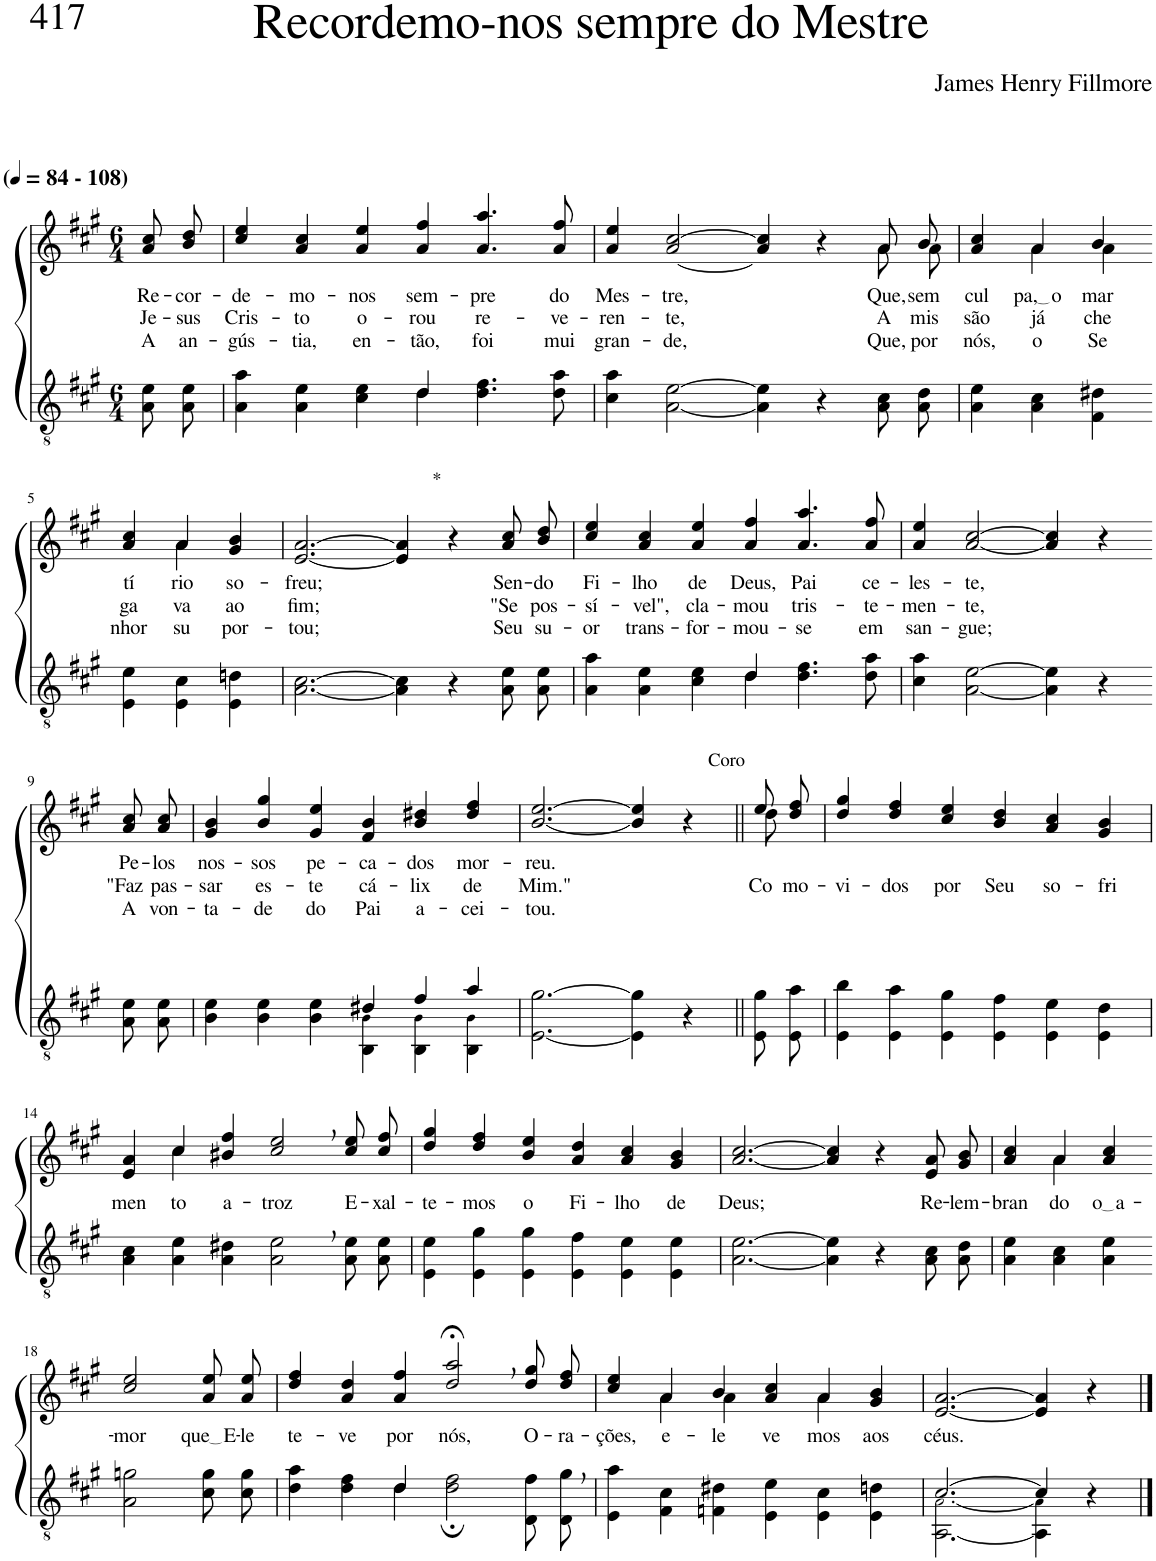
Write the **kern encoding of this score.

**kern	**kern	**text	**text	**text
*part2	*part1	*part1	*part1	*part1
*staff2	*staff1	*staff1	*staff1	*staff1
*I"Parte III e IV	*I"Parte I e II	*	*	*
*clefGv2	*clefG2	*	*	*
*Trd4c7	*Trd4c7	*	*	*
*k[f#c#g#]	*k[f#c#g#]	*	*	*
*M6/4	*M6/4	*	*	*
*MM84	*MM84	*	*	*
=1	=1	=1	=1	=1
!	!LO:TX:a:B:t=(	!	!	!
!	!LO:TX:a:B:t=- 108)	!	!	!
!	!	!LO:LY:b	!LO:LY:b	!LO:LY:b
8A\ 8e\L	8a\ 8cc#\L	Re-	Je-	A
!	!	!LO:LY:b	!LO:LY:b	!LO:LY:b
8A\ 8e\J	8b\ 8dd\J	-cor-	-sus	an-
=2	=2	=2	=2	=2
*^	*	*	*	*
!	!	!	!LO:LY:b	!LO:LY:b	!LO:LY:b
4A\ 4a\	2.ryy	4cc#/ 4ee/	-de-	Cris-	-gús-
!	!	!	!LO:LY:b	!LO:LY:b	!LO:LY:b
4A\ 4e\	.	4a/ 4cc#/	-mo-	-to	-tia,
!	!	!	!LO:LY:b	!LO:LY:b	!LO:LY:b
4c#\ 4e\	.	4a/ 4ee/	-nos	o-	en-
!	!	!	!LO:LY:b	!LO:LY:b	!LO:LY:b
4d\	4d/	4a/ 4ff#/	sem-	-rou	-tão,
!	!	!	!LO:LY:b	!LO:LY:b	!LO:LY:b
4.d\ 4.f#\	2ryy	4.a/ 4.aa/	-pre	re-	foi
!	!	!	!LO:LY:b	!LO:LY:b	!LO:LY:b
8d\ 8a\	.	8a/ 8ff#/	do	-ve-	mui
*v	*v	*	*	*	*
=3	=3	=3	=3	=3
!	!	!LO:LY:b	!LO:LY:b	!LO:LY:b
*	*^	*	*	*
4c#\ 4a\	4a/ 4ee/	4ryy	Mes-	-ren-	gran-
!	!	!	!LO:LY:b	!LO:LY:b	!LO:LY:b
*	*v	*v	*	*	*
[2A\ [2e\	[2a/ [2cc#/	-tre,	-te,	-de,
4A\] 4e\]	4a/] 4cc#/]	.	.	.
4r	4r	.	.	.
*	*^	*	*	*
!	!	!	!LO:LY:b	!LO:LY:b	!LO:LY:b
8A\ 8c#\L	8a/L	8a\L	Que,	A	Que,
!	!	!	!LO:LY:b	!LO:LY:b	!LO:LY:b
8A\ 8d\J	8b/J	8a\J	sem	mis-	por
=4	=4	=4	=4	=4	=4
!	!	!	!LO:LY:b	!LO:LY:b	!LO:LY:b
4A\ 4e\	4a/ 4cc#/	4ryy	cul-	-são	nós,
!	!	!	!LO:LY:b	!LO:LY:b	!LO:LY:b
4A\ 4c#\	4a/	4a\	pa, o	já	o
!	!	!	!LO:LY:b	!LO:LY:b	!LO:LY:b
4F#\ 4d#X\	4b/	4a\	mar-	che-	Se-
!!LO:LB:g=z	!!
=5-	=5-	=5-	=5-	=5-	=5-
!	!	!	!LO:LY:b	!LO:LY:b	!LO:LY:b
4E\ 4e\	4a/ 4cc#/	4ryy	-tí-	-ga-	-nhor
!	!	!	!LO:LY:b	!LO:LY:b	!LO:LY:b
4E\ 4c#\	4a/	4a\	-rio	-va	su-
!	!	!	!LO:LY:b	!LO:LY:b	!LO:LY:b
4E\ 4dn\	4g#/ 4b/	4ryy	so-	ao	-por-
=6	=6	=6	=6	=6	=6
!	!	!	!LO:LY:b	!LO:LY:b	!LO:LY:b
*	*v	*v	*	*	*
[2.A\ [2.c#\	[2.e/ [2.a/	-freu;	fim;	-tou;
!	!LO:TX:a:t=*	!	!	!
4A\] 4c#\]	4e/] 4a/]	.	.	.
4r	4r	.	.	.
!	!	!LO:LY:b	!LO:LY:b	!LO:LY:b
8A\ 8e\L	8a\ 8cc#\L	Sen-	"Se	Seu
!	!	!LO:LY:b	!LO:LY:b	!LO:LY:b
8A\ 8e\J	8b\ 8dd\J	-do	pos-	su-
=7	=7	=7	=7	=7
*^	*	*	*	*
!	!	!	!LO:LY:b	!LO:LY:b	!LO:LY:b
4A\ 4a\	2.ryy	4cc#/ 4ee/	Fi-	-sí-	-or
!	!	!	!LO:LY:b	!LO:LY:b	!LO:LY:b
4A\ 4e\	.	4a/ 4cc#/	-lho	-vel",	trans-
!	!	!	!LO:LY:b	!LO:LY:b	!LO:LY:b
4c#\ 4e\	.	4a/ 4ee/	de	cla-	-for-
!	!	!	!LO:LY:b	!LO:LY:b	!LO:LY:b
4d\	4d/	4a/ 4ff#/	Deus,	-mou	-mou-
!	!	!	!LO:LY:b	!LO:LY:b	!LO:LY:b
4.d\ 4.f#\	2ryy	4.a/ 4.aa/	Pai	tris-	-se
!	!	!	!LO:LY:b	!LO:LY:b	!LO:LY:b
8d\ 8a\	.	8a/ 8ff#/	ce-	-te-	em
*v	*v	*	*	*	*
=8	=8	=8	=8	=8
!	!	!LO:LY:b	!LO:LY:b	!LO:LY:b
4c#\ 4a\	4a/ 4ee/	-les-	-men-	san-
!	!	!LO:LY:b	!LO:LY:b	!LO:LY:b
[2A\ [2e\	[2a/ [2cc#/	-te,	-te,	-gue;
4A\] 4e\]	4a/] 4cc#/]	.	.	.
4r	4r	.	.	.
!!LO:LB:g=z
=9-	=9-	=9-	=9-	=9-
!	!	!LO:LY:b	!LO:LY:b	!LO:LY:b
8A\ 8e\L	8a\ 8cc#\L	Pe-	"Faz	A
!	!	!LO:LY:b	!LO:LY:b	!LO:LY:b
8A\ 8e\J	8a\ 8cc#\J	-los	pas-	von-
=10	=10	=10	=10	=10
*^	*	*	*	*
!	!	!	!LO:LY:b	!LO:LY:b	!LO:LY:b
2.ryy	4B\ 4e\	4g#/ 4b/	nos-	-sar	-ta-
!	!	!	!LO:LY:b	!LO:LY:b	!LO:LY:b
.	4B\ 4e\	4b/ 4gg#/	-sos	es-	-de
!	!	!	!LO:LY:b	!LO:LY:b	!LO:LY:b
.	4B\ 4e\	4g#/ 4ee/	pe-	-te	do
!	!	!	!LO:LY:b	!LO:LY:b	!LO:LY:b
4d#X/	4BB\ 4B!\	4f#/ 4b/	-ca-	cá-	Pai
!	!	!	!LO:LY:b	!LO:LY:b	!LO:LY:b
4f#/	4BB\ 4B!\	4b/ 4dd#X/	-dos	-lix	a-
!	!	!	!LO:LY:b	!LO:LY:b	!LO:LY:b
4a/	4BB\ 4B!\	4dd#/ 4ff#/	mor-	de	-cei-
=11	=11	=11	=11	=11	=11
!	!	!	!LO:LY:b	!LO:LY:b	!LO:LY:b
*v	*v	*	*	*	*
[2.E\ [2.g#\	[2.b/ [2.ee/	-reu.	Mim."	-tou.
4E\] 4g#\]	4b/] 4ee/]	.	.	.
!	!LO:TX:a:t=Coro	!	!	!
4r	4r	.	.	.
=12||	=12||	=12||	=12||	=12||
*	*^	*	*	*
!	!	!	!	!LO:LY:b	!
8E\ 8g#\L	8ee\L	8dd\	.	Co-	.
!	!	!	!	!LO:LY:b	!
8E\ 8a\J	8dd\ 8ff#\J	8ryy	.	-mo-	.
=13	=13	=13	=13	=13	=13
!	!	!	!	!LO:LY:b	!
*	*v	*v	*	*	*
4E\ 4b\	4dd/ 4gg#/	.	-vi-	.
!	!	!	!LO:LY:b	!
4E\ 4a\	4dd/ 4ff#/	.	-dos	.
!	!	!	!LO:LY:b	!
4E\ 4g#\	4cc#/ 4ee/	.	por	.
!	!	!	!LO:LY:b	!
4E\ 4f#\	4b/ 4dd/	.	Seu	.
!	!	!	!LO:LY:b	!
4E\ 4e\	4a/ 4cc#/	.	so-	.
!	!	!	!LO:LY:b	!
4E\ 4d\	4g#/ 4b/	.	-fri-	.
!!LO:LB:g=z
=14	=14	=14	=14	=14
!	!	!LO:LY:b	!	!
*	*^	*	*	*
4A\ 4c#\	4e/ 4a/	4ryy	-men-	.	.
!	!	!	!LO:LY:b	!	!
4A\ 4e\	4cc#/	4cc#\	-to	.	.
!	!	!	!LO:LY:b	!	!
4A\ 4d#X\	4b#X/ 4ff#/	1ryy	a-	.	.
!	!	!	!LO:LY:b	!	!
2A\, 2e\,	2cc#/, 2ee/,	.	-troz	.	.
!	!	!	!LO:LY:b	!	!
8A\ 8e\L	8cc#\ 8ee\L	.	E-	.	.
!	!	!	!LO:LY:b	!	!
8A\ 8e\J	8cc#\ 8ff#\J	.	-xal-	.	.
*	*v	*v	*	*	*
=15	=15	=15	=15	=15
!	!	!LO:LY:b	!	!
4E\ 4e\	4dd/ 4gg#/	-te-	.	.
!	!	!LO:LY:b	!	!
4E\ 4g#\	4dd/ 4ff#/	-mos	.	.
!	!	!LO:LY:b	!	!
4E\ 4g#\	4b/ 4ee/	o	.	.
!	!	!LO:LY:b	!	!
4E\ 4f#\	4a/ 4dd/	Fi-	.	.
!	!	!LO:LY:b	!	!
4E\ 4e\	4a/ 4cc#/	-lho	.	.
!	!	!LO:LY:b	!	!
4E\ 4e\	4g#/ 4b/	de	.	.
=16	=16	=16	=16	=16
!	!	!LO:LY:b	!	!
[2.A\ [2.e\	[2.a/ [2.cc#/	Deus;	.	.
4A\] 4e\]	4a/] 4cc#/]	.	.	.
4r	4r	.	.	.
!	!	!LO:LY:b	!	!
8A\ 8c#\L	8e/ 8a/L	Re-	.	.
!	!	!LO:LY:b	!	!
8A\ 8d\J	8g#/ 8b/J	-lem-	.	.
=17	=17	=17	=17	=17
!	!	!LO:LY:b	!	!
*	*^	*	*	*
4A\ 4e\	4a/ 4cc#/	4ryy	-bran-	.	.
!	!	!	!LO:LY:b	!	!
4A\ 4c#\	4a/	4a\	-do	.	.
!	!	!	!LO:LY:b	!	!
4A\ 4e\	4a/ 4cc#/	4ryy	o a	.	.
!!LO:LB:g=z
=18-	=18-	=18-	=18-	=18-	=18-
!	!	!	!LO:LY:b	!	!
*	*v	*v	*	*	*
2A\ 2gn\	2cc#/ 2ee/	-mor	.	.
!	!	!LO:LY:b	!	!
8c#\ 8g\L	8a\ 8ee\L	que E	.	.
!	!	!LO:LY:b	!	!
8c#\ 8g\J	8a\ 8ee\J	-le	.	.
=19	=19	=19	=19	=19
*^	*	*	*	*
!	!	!	!LO:LY:b	!	!
2ryy	4d\ 4a\	4dd/ 4ff#/	te-	.	.
!	!	!	!LO:LY:b	!	!
.	4d\ 4f#\	4a/ 4dd/	-ve	.	.
!	!	!	!LO:LY:b	!	!
4d/	4d\	4a/ 4ff#/	por	.	.
!	!	!	!LO:LY:b	!	!
2.ryy	2d\; 2f#\;	2dd/;<, 2aa/;<,	nós,	.	.
!	!	!	!LO:LY:b	!	!
.	8D\ 8f#\L	8dd\ 8gg#\L	O-	.	.
!	!	!	!LO:LY:b	!	!
.	8D\ 8g#\J	8dd\ 8ff#\J	-ra-	.	.
=20	=20	=20	=20	=20	=20
!	!	!	!LO:LY:b	!	!
*v	*v	*^	*	*	*
4E\ 4a\	4cc#/ 4ee/	4ryy	-ções,	.	.
!	!	!	!LO:LY:b	!	!
4F#\ 4c#\	4a/	4a\	e-	.	.
!	!	!	!LO:LY:b	!	!
4Fn\ 4d#X\	4b/	4a\	-le-	.	.
!	!	!	!LO:LY:b	!	!
4E\ 4e\	4a/ 4cc#/	4ryy	-ve-	.	.
!	!	!	!LO:LY:b	!	!
4E\ 4c#\	4a/	4a\	-mos	.	.
!	!	!	!LO:LY:b	!	!
4E\ 4dn\	4g#/ 4b/	4ryy	aos	.	.
=21	=21	=21	=21	=21	=21
*^	*	*	*	*	*
!	!	!	!	!LO:LY:b	!	!
*	*	*v	*v	*	*	*
[2.c#/	[2.AA\ [2.A!\	[2.e/ [2.a/	céus.	.	.
4c#/]	4AA\] 4A!\]	4e/] 4a/]	.	.	.
4r	4ryy	4r	.	.	.
*v	*v	*	*	*	*
==	==	==	==	==
*-	*-	*-	*-	*-
